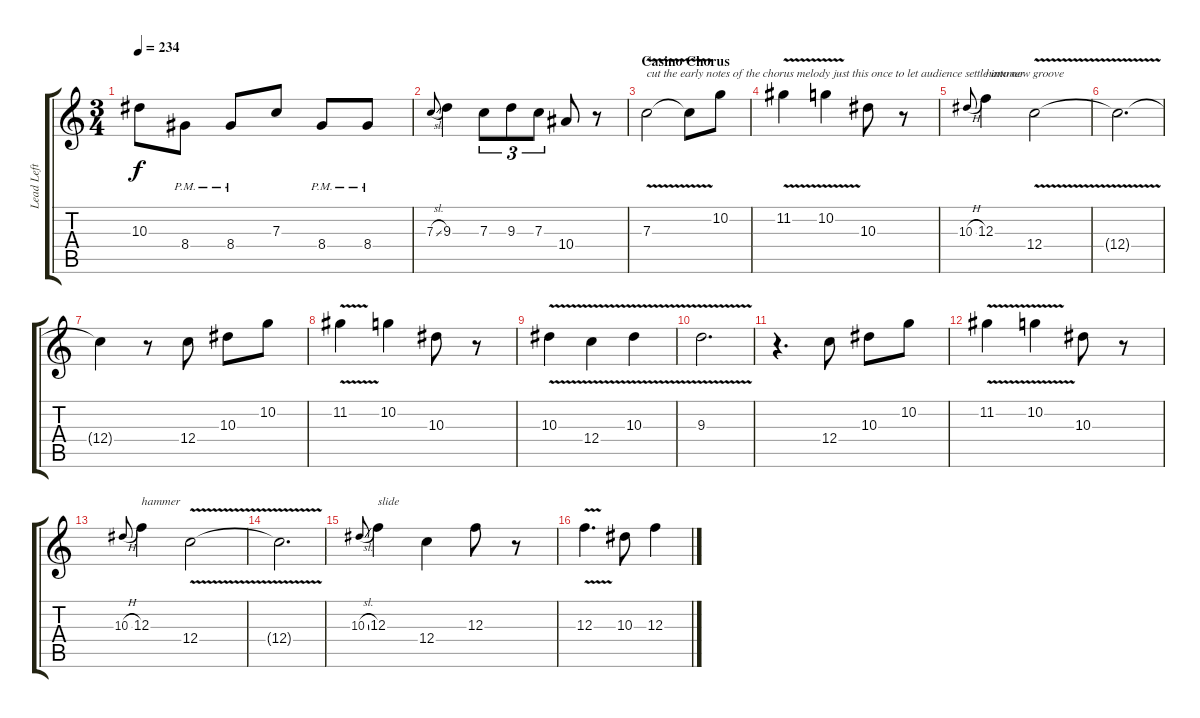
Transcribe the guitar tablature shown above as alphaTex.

\track ("Lead Left" "Lead Left") {instrument distortionguitar}
\staff {score tabs}
\tuning (D4 A3 F3 C3 G2 D2) {hide}
\ts (3 4)
\tempo 234
\clef g2
\ks c
10.3.8{dy f} 8.4{pm}.8 8.4{pm}.8 7.3.8 8.4{pm}.8 8.4{pm}.8 |
7.3{sl}.8{gr onbeat} 9.3.4 7.3.8{tu (3 2)} 9.3.8{tu (3 2)} 7.3.8{tu (3 2)} 10.4.8 r.8 |
\section ("" "Casino Chorus")
7.3{v}.2{txt "cut the early notes of the chorus melody just this once to let audience settle into new groove"} 7.3{t}.8 10.2.8 |
11.2{v}.4 10.2{v}.4 10.3.8 r.8 |
10.3{h}.8{gr onbeat} 12.3.4{txt "hammer"} 12.4{v}.2 |
12.4{t}.2{d} |
12.4{t}.4 r.8 12.4.8 10.3.8 10.2.8 |
11.2{v}.4 10.2.4 10.3.8 r.8 |
10.3{v}.4 12.4{v}.4 10.3{v}.4 |
9.3{v}.2{d} |
r.4{d} 12.4.8 10.3.8 10.2.8 |
11.2{v}.4 10.2{v}.4 10.3.8 r.8 |
10.3{h}.8{gr onbeat} 12.3.4{txt "hammer"} 12.4{v}.2 |
12.4{t}.2{d} |
10.3{sl}.8{gr onbeat} 12.3.4{txt "slide"} 12.4.4 12.3.8 r.8 |
12.3{v}.4{d} 10.3.8 12.3.4
